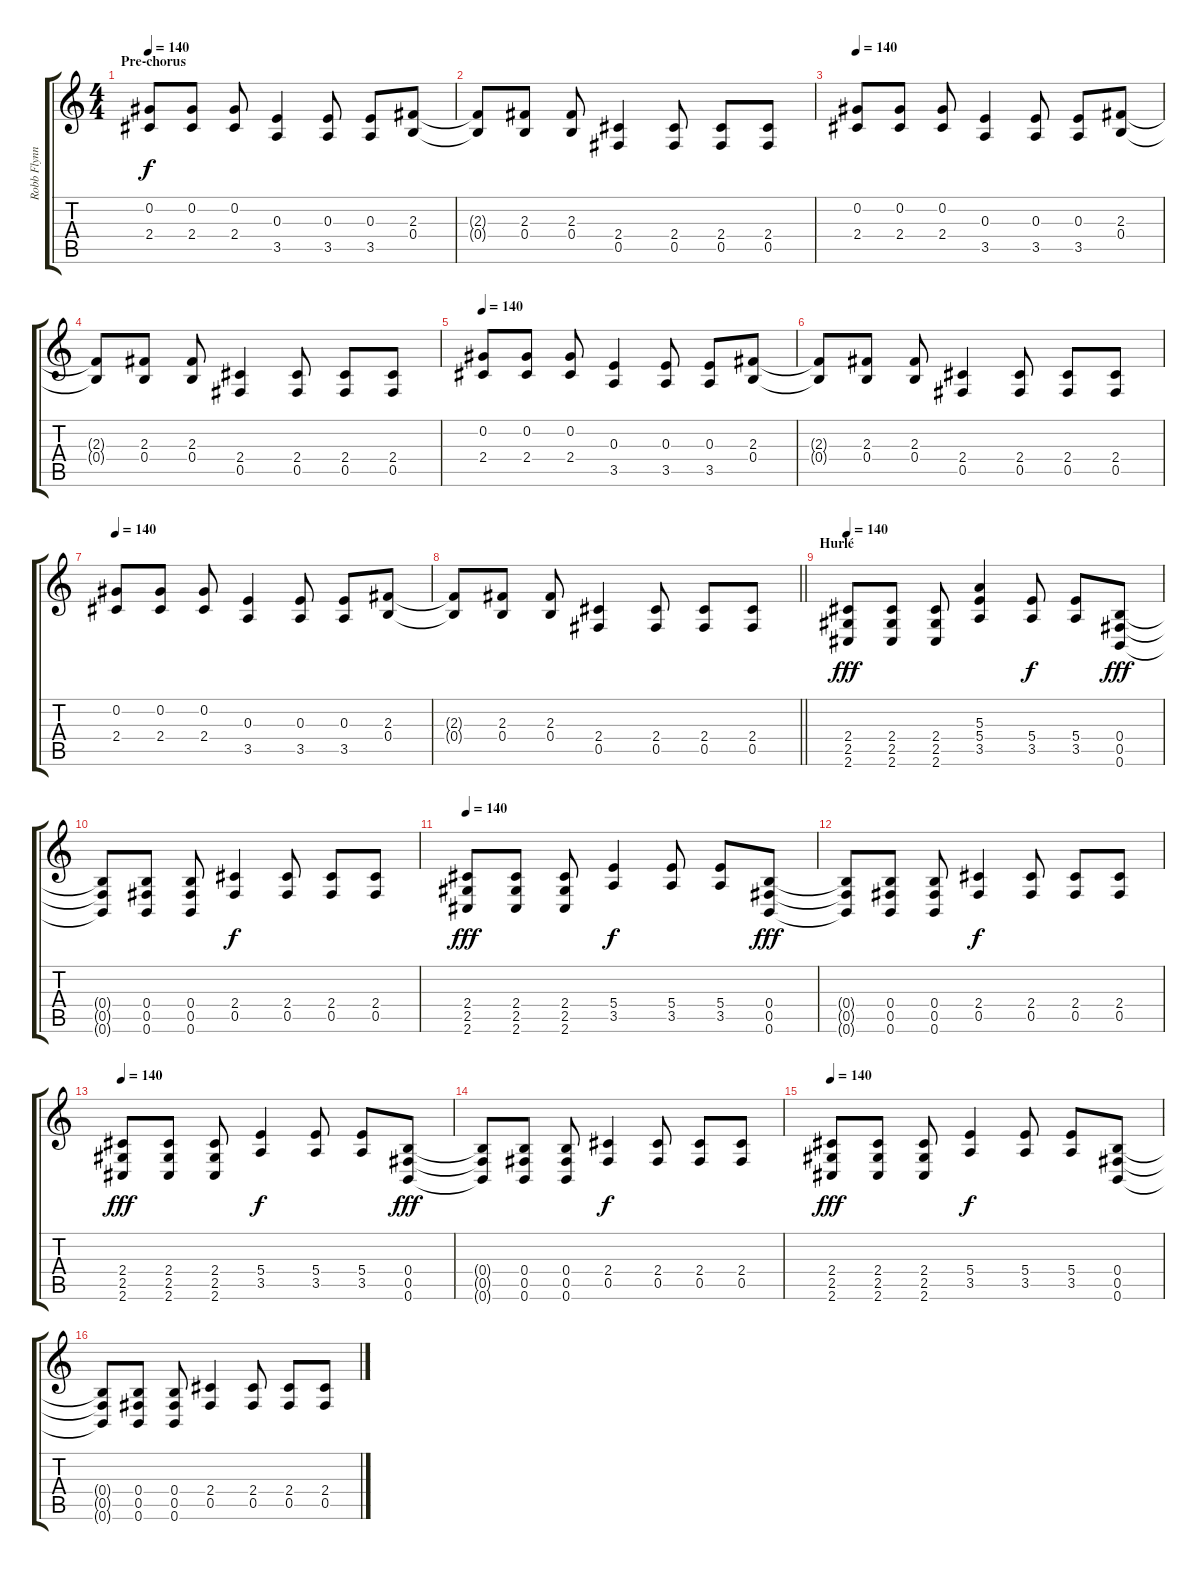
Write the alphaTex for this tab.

\track ("Robb Flynn dist" "Robb Flynn") {instrument distortionguitar}
\staff {score tabs}
\tuning (Db4 Ab3 E3 B2 Gb2 B1) {hide}
\ts (4 4)
\section ("" "Pre-chorus")
\tempo 140
\clef g2
\ks c
(0.2 2.4).8{dy f} (0.2 2.4).8 (0.2 2.4).8 (0.3 3.5).4 (0.3 3.5).8 (0.3 3.5).8 (2.3 0.4).8 |
(2.3{t} 0.4{t}).8 (2.3 0.4).8 (2.3 0.4).8 (2.4 0.5).4 (2.4 0.5).8 (2.4 0.5).8 (2.4 0.5).8 |
\tempo 140
(0.2 2.4).8 (0.2 2.4).8 (0.2 2.4).8 (0.3 3.5).4 (0.3 3.5).8 (0.3 3.5).8 (2.3 0.4).8 |
(2.3{t} 0.4{t}).8 (2.3 0.4).8 (2.3 0.4).8 (2.4 0.5).4 (2.4 0.5).8 (2.4 0.5).8 (2.4 0.5).8 |
\tempo 140
(0.2 2.4).8 (0.2 2.4).8 (0.2 2.4).8 (0.3 3.5).4 (0.3 3.5).8 (0.3 3.5).8 (2.3 0.4).8 |
(2.3{t} 0.4{t}).8 (2.3 0.4).8 (2.3 0.4).8 (2.4 0.5).4 (2.4 0.5).8 (2.4 0.5).8 (2.4 0.5).8 |
\tempo 140
(0.2 2.4).8 (0.2 2.4).8 (0.2 2.4).8 (0.3 3.5).4 (0.3 3.5).8 (0.3 3.5).8 (2.3 0.4).8 |
\barLineRight lightlight
(2.3{t} 0.4{t}).8 (2.3 0.4).8 (2.3 0.4).8 (2.4 0.5).4 (2.4 0.5).8 (2.4 0.5).8 (2.4 0.5).8 |
\section ("" "Hurlé")
\tempo 140
(2.4 2.5 2.6).8{dy fff} (2.4 2.5 2.6).8 (2.4 2.5 2.6).8 (5.3 5.4 3.5).4 (5.4 3.5).8{dy f} (5.4 3.5).8 (0.4 0.5 0.6).8{dy fff} |
(0.4{t} 0.5{t} 0.6{t}).8 (0.4 0.5 0.6).8 (0.4 0.5 0.6).8 (2.4 0.5).4{dy f} (2.4 0.5).8 (2.4 0.5).8 (2.4 0.5).8 |
\tempo 140
(2.4 2.5 2.6).8{dy fff} (2.4 2.5 2.6).8 (2.4 2.5 2.6).8 (5.4 3.5).4{dy f} (5.4 3.5).8 (5.4 3.5).8 (0.4 0.5 0.6).8{dy fff} |
(0.4{t} 0.5{t} 0.6{t}).8 (0.4 0.5 0.6).8 (0.4 0.5 0.6).8 (2.4 0.5).4{dy f} (2.4 0.5).8 (2.4 0.5).8 (2.4 0.5).8 |
\tempo 140
(2.4 2.5 2.6).8{dy fff} (2.4 2.5 2.6).8 (2.4 2.5 2.6).8 (5.4 3.5).4{dy f} (5.4 3.5).8 (5.4 3.5).8 (0.4 0.5 0.6).8{dy fff} |
(0.4{t} 0.5{t} 0.6{t}).8 (0.4 0.5 0.6).8 (0.4 0.5 0.6).8 (2.4 0.5).4{dy f} (2.4 0.5).8 (2.4 0.5).8 (2.4 0.5).8 |
\tempo 140
(2.4 2.5 2.6).8{dy fff} (2.4 2.5 2.6).8 (2.4 2.5 2.6).8 (5.4 3.5).4{dy f} (5.4 3.5).8 (5.4 3.5).8 (0.4 0.5 0.6).8 |
(0.4{t} 0.5{t} 0.6{t}).8 (0.4 0.5 0.6).8 (0.4 0.5 0.6).8 (2.4 0.5).4 (2.4 0.5).8 (2.4 0.5).8 (2.4 0.5).8
